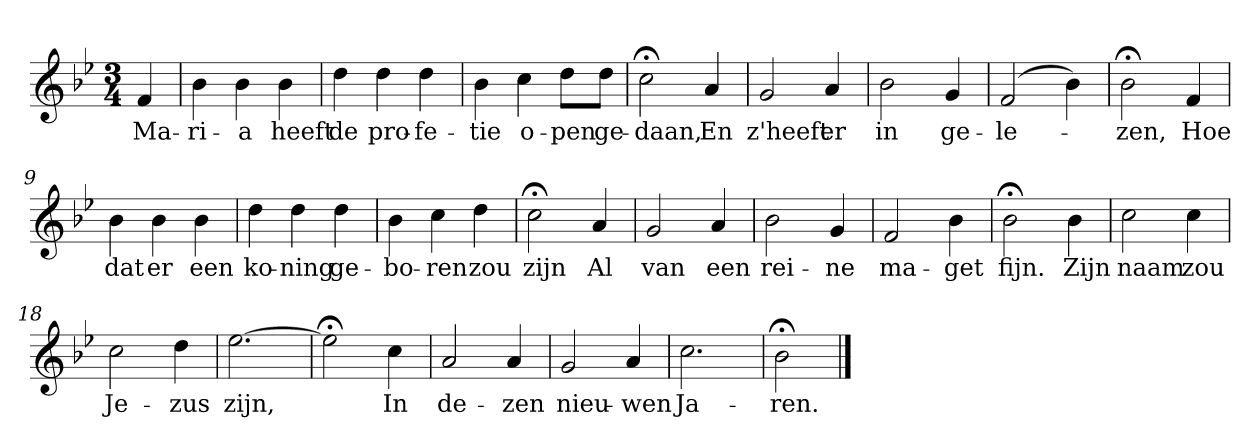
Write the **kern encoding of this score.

**kern	**text
*part1	*part1
*staff1	*staff1
*k[b-e-]	*
*B-:	*
*M3/4	*
*MM120	*
=	=
4f	Ma-
=1	=1
4b-	-ri-
4b-	-a
4b-	heeft
=2	=2
4dd	de
4dd	pro-
4dd	-fe-
=3	=3
4b-	-tie
4cc	o-
8ddL	-pen
8ddJ	ge-
=4	=4
2cc;<	-daan,
4a	En
=5	=5
2g	z'heeft
4a	er
=6	=6
2b-	in
4g	ge-
=7	=7
(2f	-le-
4b-)	.
=8	=8
2b-;<	-zen,
4f	Hoe
=9	=9
4b-	dat
4b-	er
4b-	een
=10	=10
4dd	ko-
4dd	-ning
4dd	ge-
=11	=11
4b-	-bo-
4cc	-ren
4dd	zou
=12	=12
2cc;<	zijn
4a	Al
=13	=13
2g	van
4a	een
=14	=14
2b-	rei-
4g	-ne
=15	=15
2f	ma-
4b-	-get
=16	=16
2b-;<	fijn.
4b-	Zijn
=17	=17
2cc	naam
4cc	zou
=18	=18
2cc	Je-
4dd	-zus
=19	=19
[2.ee-	zijn,
=20	=20
2ee-;<]	.
4cc	In
=21	=21
2a	de-
4a	-zen
=22	=22
2g	nieu-
4a	-wen
=23	=23
2.cc	Ja-
=24	=24
2b-;<	-ren.
==	==
*-	*-
